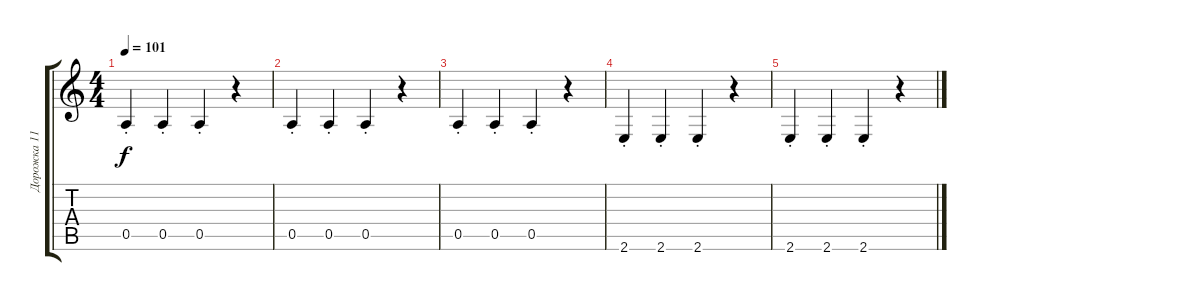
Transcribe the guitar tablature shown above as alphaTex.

\track ("Дорожка 11" "Дорожка 11") {instrument distortionguitar}
\staff {score tabs}
\tuning (C4 B3 G3 D3 A2 D2) {hide}
\ts (4 4)
\tempo 101
\clef g2
\ks c
0.5{st}.4{dy f} 0.5{st}.4 0.5{st}.4 r.4 |
0.5{st}.4 0.5{st}.4 0.5{st}.4 r.4 |
0.5{st}.4 0.5{st}.4 0.5{st}.4 r.4 |
2.6{st}.4 2.6{st}.4 2.6{st}.4 r.4 |
2.6{st}.4 2.6{st}.4 2.6{st}.4 r.4
